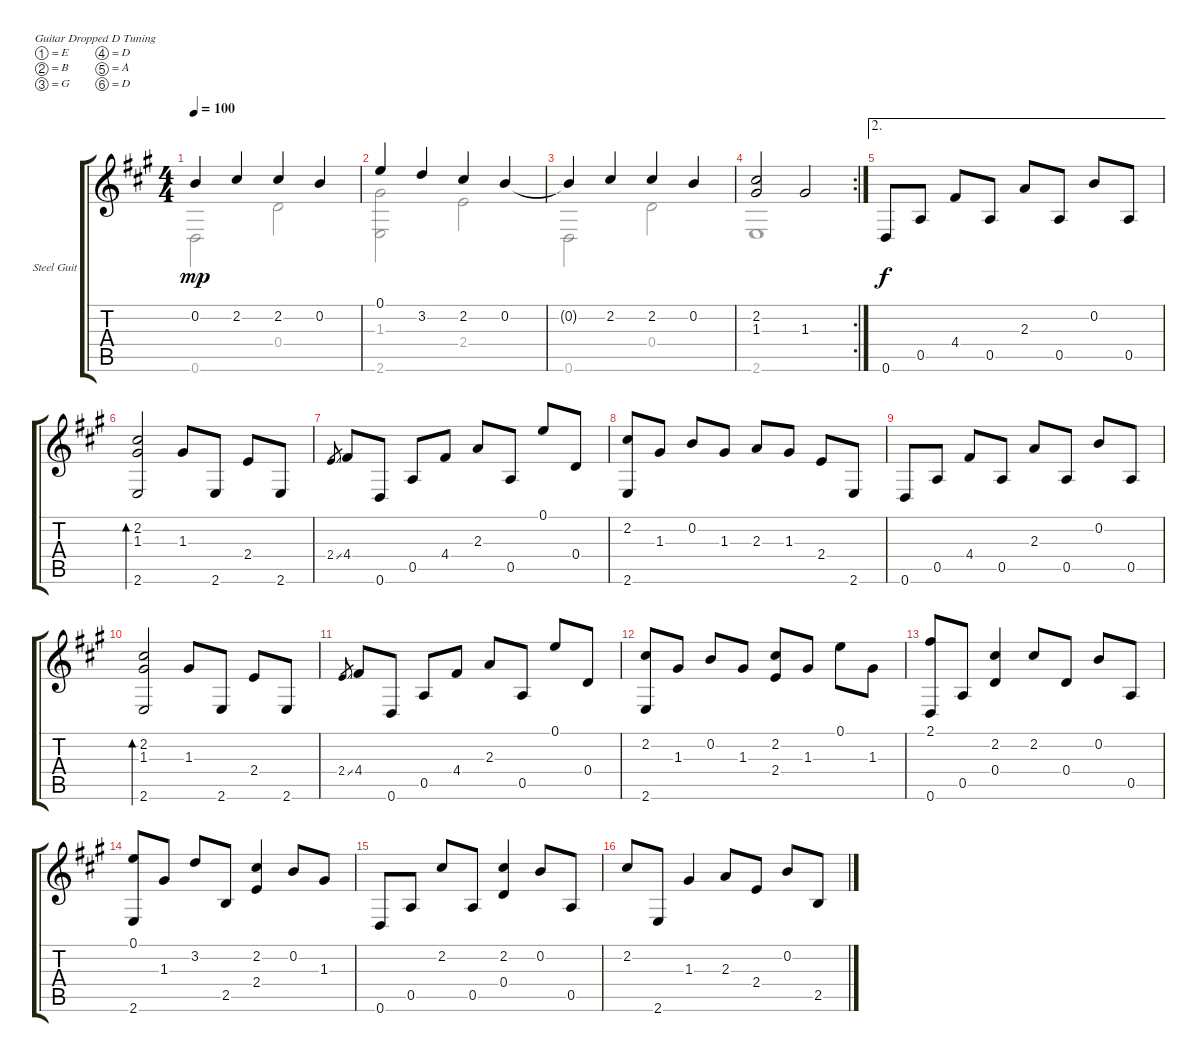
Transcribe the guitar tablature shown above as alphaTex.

\defaultSystemsLayout 4
\bracketExtendMode groupsimilarinstruments
\firstSystemTrackNameOrientation horizontal
\otherSystemsTrackNameOrientation horizontal
\track ("Steel Guitar" "Steel Guit") {instrument acousticguitarsteel}
\staff {score tabs}
\tuning (E4 B3 G3 D3 A2 D2)
\voice
\ts (4 4)
\tempo 100
\clef g2
\ks a
0.2{t}.4{dy mp} 2.2.4 2.2.4 0.2.4 |
0.1.4 3.2.4 2.2.4 0.2.4 |
0.2{t}.4 2.2.4 2.2.4 0.2.4 |
\rc 2
(2.2 1.3).2 1.3.2 |
\ae 2
0.6.8{dy f} 0.5.8 4.4.8 0.5.8 2.3.8 0.5.8 0.2.8 0.5.8 |
(2.2 1.3 2.6).2{bd 132} 1.3.8 2.6.8 2.4.8 2.6.8 |
2.4{ss}.8{gr} 4.4.8 0.6.8 0.5.8 4.4.8 2.3.8 0.5.8 0.1.8 0.4.8 |
(2.2 2.6).8 1.3.8 0.2.8 1.3.8 2.3.8 1.3.8 2.4.8 2.6.8 |
0.6.8 0.5.8 4.4.8 0.5.8 2.3.8 0.5.8 0.2.8 0.5.8 |
(2.2 1.3 2.6).2{bd 129} 1.3.8 2.6.8 2.4.8 2.6.8 |
2.4{ss}.8{gr} 4.4.8 0.6.8 0.5.8 4.4.8 2.3.8 0.5.8 0.1.8 0.4.8 |
(2.2 2.6).8 1.3.8 0.2.8 1.3.8 (2.2 2.4).8 1.3.8 0.1.8 1.3.8 |
(2.1 0.6).8 0.5.8 (2.2 0.4).4 2.2.8 0.4.8 0.2.8 0.5.8 |
(0.1 2.6).8 1.3.8 3.2.8 2.5.8 (2.2 2.4).4 0.2.8 1.3.8 |
0.6.8 0.5.8 2.2.8 0.5.8 (2.2 0.4).4 0.2.8 0.5.8 |
2.2.8 2.6.8 1.3.4 2.3.8 2.4.8 0.2.8 2.5.8
\voice
\clef g2
\ottava regular
\simile none
\ks a
0.6.2{dy mp} 0.4.2 |
(2.6 1.3).2 2.4.2 |
0.6.2 0.4.2 |
2.6.1 |
|
|
|
|
|
|
|
|
|
|
|
